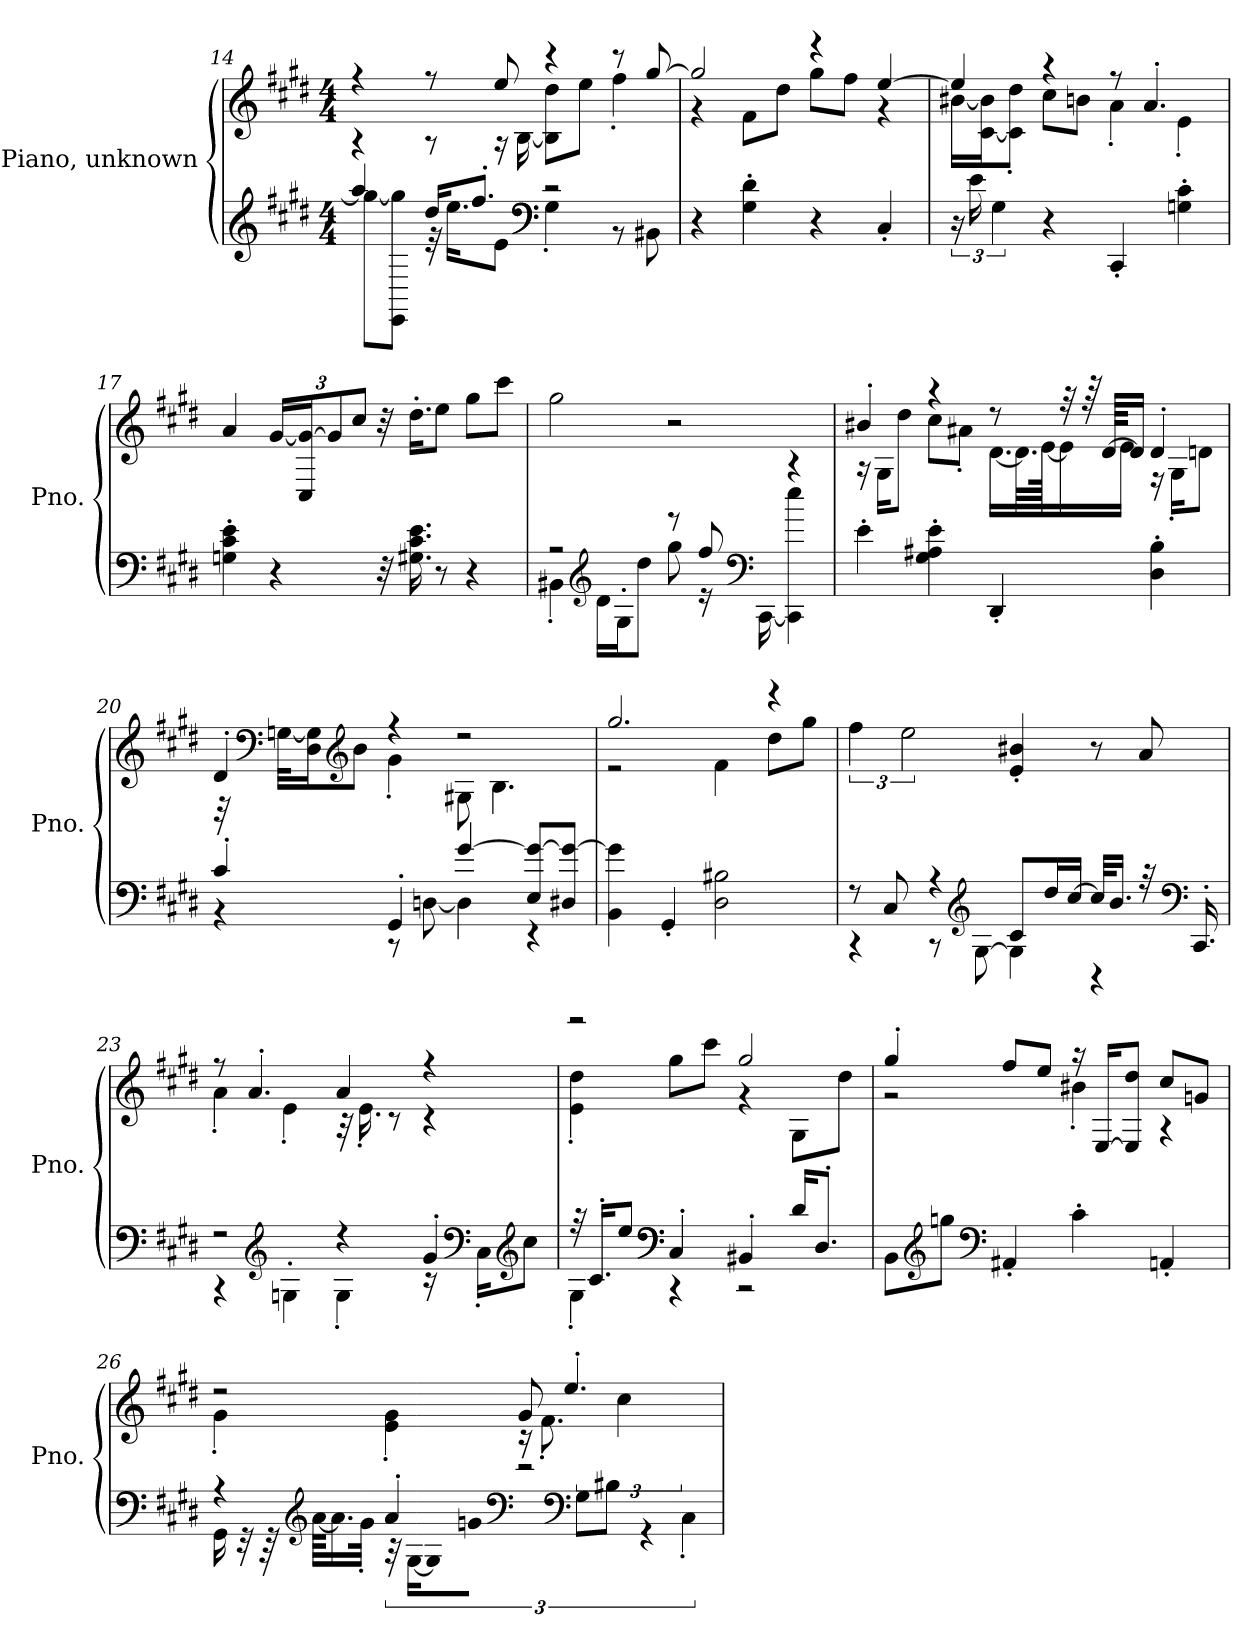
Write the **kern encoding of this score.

**kern	**kern
*part1	*part1
*staff2	*staff1
*I"Piano, unknown	*
*I'Pno.	*
!!LO:LB:g=z
*clefG2	*clefG2
*k[f#c#g#d#]	*k[f#c#g#d#]
*M4/4	*M4/4
=14	=14
*^	*^
4aa/]	[8gg#\L	4r	4r
.	8EE\ 8gg#\]J	.	.
16dd#/KL	32r	8r	8r
.	16.ee\KL	.	.
8.ff#'/J	.	.	.
.	8e\J	8ee/	16r
.	.	.	[16B\
*clefF4	*	*	*
2r	4G#'\	4r	8B\] 8dd#\L
.	.	.	8ee\J
.	8r	8r	4ff#'\
.	8BB#X\	[8gg#/	.
*v	*v	*	*
=15	=15	=15
4r	2gg#/]	4r
4G#\' 4d#\'	.	8f#\L
.	.	8dd#\J
4r	4r	8gg#\L
.	.	8ff#\J
4C#'/	[4ee/	4r
=16	=16	=16
24r	4ee/]	[16b#X\LL
24e\	.	.
.	.	[16c#\ 16b#\]J
6G#\	.	.
.	.	8c#\]' 8dd#\'J
4r	4r	8cc#\L
.	.	8bn\J
4CC#'/	8r	4a'\
.	4.a'/	.
4Gn\' 4c#\'	.	4e'\
*	*v	*v
!!LO:PB:g=z
=17	=17
4Gn\' 4c#\' 4e\'	4a/
*	*Xbrackettup
4r	[24g#/LL
.	24C#/ 24g#/_J
.	12g#/]
.	12cc#/J
32r	32r
16.G#X\ 16.c#\ 16.e\	16.dd#'\KL
8r	8ee\J
4r	8gg#\L
.	8ccc#\J
=18	=18
*^	*
2r	4BB#X'\	2gg#\
*clefG2	*	*
.	16d#\LL	.
.	16G#'\J	.
.	8dd#\J	.
8r	8gg#\	2r
8ff#/	16r	.
*clefF4	*	*
.	[16CC#\	.
4r	4CC#\] 4ee\	.
*v	*v	*
!!LO:LB:g=z
=19	=19
*	*^
4e'\	4b#X'/	16r
.	.	16G#\KL
.	.	8dd#\J
4G#\' 4A#X\' 4e\'	4r	8cc#\L
.	.	8a#X'\J
4DD#'/	8r	[16.d#\LL
.	.	64.d#\LL]
.	.	[128e\JJK
.	32r	16e\]
.	64r	.
.	[64d#/KKLL	.
.	16d#/JJ]	16e\JJ
4D#\' 4B\'	4d#'/	16r
.	.	16G#'\KL
.	.	8dn\J
=20	=20	=20
*^	*	*
4c#'/	4r	4d#'/	32r
*	*	*clefF4	*
.	.	.	[32Gn\KLL
.	.	.	16D#\ 16G\]J
*	*	*clefG2	*
.	.	.	8b\J
4GG#'/	8r	4r	4g#'\
.	[8Dn\	.	.
[4g#/	4D\]	2r	8G#X\
.	.	.	4.B\
8E/ 8g#/_L	4r	.	.
8D#X/ 8g#/_J	.	.	.
*v	*v	*	*
!!LO:LB:g=z	!!
=21	=21	=21
4BB\ 4g#\]	2.gg#/	2r
4GG#'/	.	.
2D#\ 2B#X\	.	4f#\
.	4r	8dd#\L
.	.	8gg#\J
*	*v	*v
=22	=22
*^	*
*	*	*brackettup
8r	4r	6ff#\
8C#/	.	.
.	.	3ee\
4r	8r	.
*clefG2	*	*
.	[8G#\	.
8c#/L	4G#\]	4e/' 4b#X/'
16dd#/L	.	.
[16cc#/JJ	.	.
32cc#/KLL]	4r	8r
16.b/JJ	.	.
32r	.	8a/
*clefF4	*	*
16.CC#'/	.	.
=23	=23	=23
*	*	*^
2r	4r	8r	4a'\
.	.	4.a'/	.
*clefG2	*	*	*
.	4Gn'\	.	4e'\
4r	4G'\	4a/	32r
.	.	.	16.e'\
.	.	.	8r
4g#'/	16r	4r	4r
*clefF4	*	*	*
.	16C#'\KL	.	.
*clefG2	*	*	*
.	8cc#\J	.	.
!!LO:LB:g=z	!!
=24	=24	=24	=24
32r	4G#'\	2r	4e\' 4dd#\'
16.c#'/KL	.	.	.
8ee/J	.	.	.
*clefF4	*	*	*
4C#'/	4r	.	8gg#\L
.	.	.	8ccc#\J
4BB#X'/	2r	2gg#/	4r
16d#/KL	.	.	8G#\L
8.D#'/J	.	.	.
.	.	.	8dd#\J
*v	*v	*	*
=25	=25	=25
8BB\L	4gg#'/	2r
*clefG2	*	*
8ggn\J	.	.
*clefF4	*	*
4AA#X'/	8ff#/L	.
.	8ee/J	.
4c#'\	16r	4b#X'\
.	[16E/KL	.
.	8E/] 8dd#/J	.
4AAn'/	8cc#/L	4r
.	8gn/J	.
!!LO:LB:g=z	!!
=26	=26	=26
*^	*	*
4r	16GG#\	2r	4g#'\
.	32r	.	.
.	64r	.	.
*clefG2	*	*	*
.	[64a\KKLL	.	.
.	16.a\]	.	.
.	32g#'\JJk	.	.
4a'/	48r	.	4e\' 4g#\'
.	[24G#\LL	.	.
.	16G#\J]	.	.
.	8gn\J	.	.
*clefF4	*	*	*
2r	12G#\L	8g#/	16r
.	.	.	8.f#'\
.	12B#X\J	.	.
.	.	4.ee'/	.
.	6r	.	.
.	.	.	4cc#\
.	6C#'\	.	.
*v	*v	*	*
*	*v	*v
=	=
*-	*-
